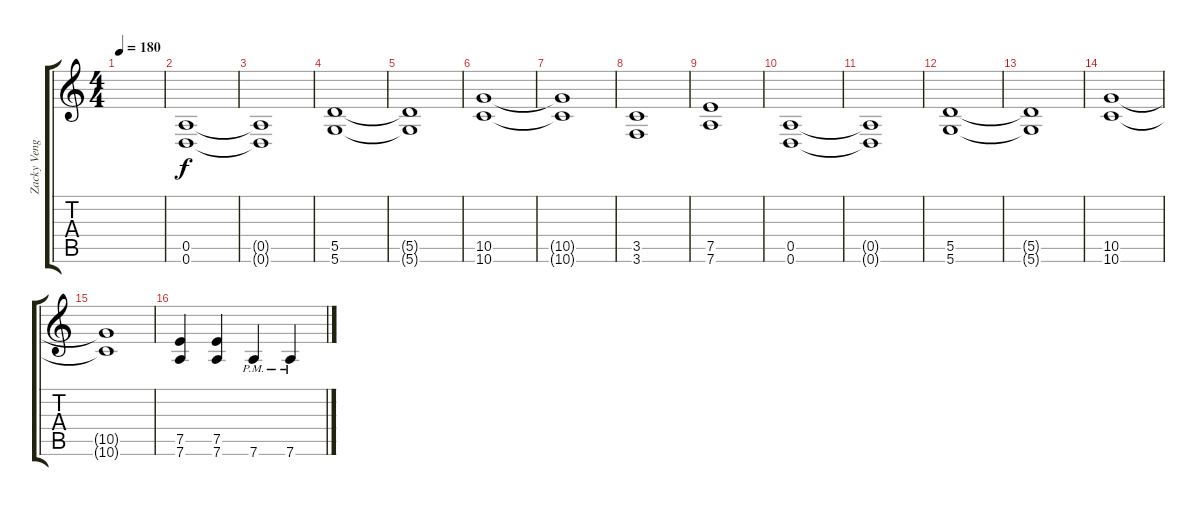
\track ("Zacky Vengeance" "Zacky Veng") {instrument distortionguitar}
\staff {score tabs}
\tuning (E4 B3 G3 D3 A2 D2) {hide}
\ts (4 4)
\tempo 180
\clef g2
\ks c
|
(0.5 0.6).1 |
(0.5{t} 0.6{t}).1 |
(5.5 5.6).1 |
(5.5{t} 5.6{t}).1 |
(10.5 10.6).1 |
(10.5{t} 10.6{t}).1 |
(3.5 3.6).1 |
(7.5 7.6).1 |
(0.5 0.6).1 |
(0.5{t} 0.6{t}).1 |
(5.5 5.6).1 |
(5.5{t} 5.6{t}).1 |
(10.5 10.6).1 |
(10.5{t} 10.6{t}).1 |
(7.5 7.6).4 (7.5 7.6).4 7.6{pm}.4 7.6{pm}.4
